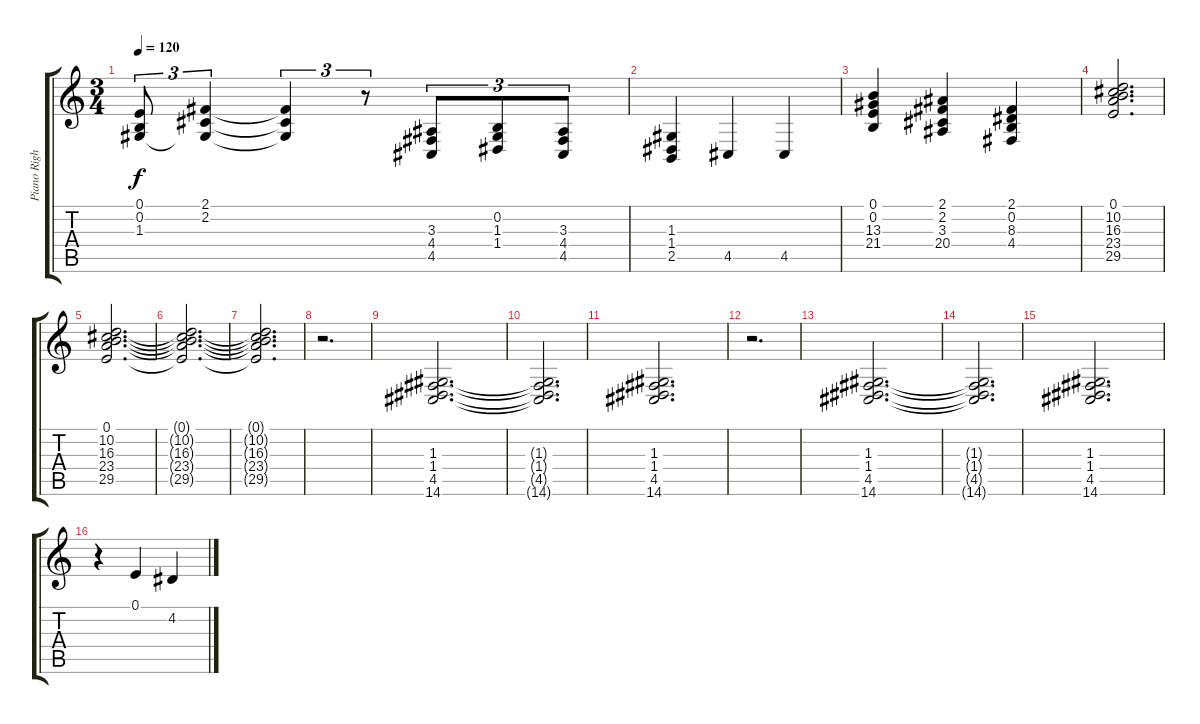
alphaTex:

\track ("Piano Right Hand" "Piano Righ") {instrument acousticgrandpiano}
\staff {score tabs}
\tuning (E4 B3 G3 D3 A2 E2) {hide}
\ts (3 4)
\tempo 120
\clef g2
\ks c
(0.1 0.2 1.3).8{tu (3 2) dy f} (2.1 2.2 1.3{t}).4{tu (3 2)} (2.1{t} 2.2{t} 1.3{t}).4{tu (3 2)} r.8{tu (3 2)} (3.3 4.4 4.5).8{tu (3 2)} (0.2 1.3 1.4).8{tu (3 2)} (3.3 4.4 4.5).8{tu (3 2)} |
(1.3 1.4 2.5).4 4.5.4 4.5.4 |
(0.1 0.2 13.3 21.4).4 (2.1 2.2 3.3 20.4).4 (2.1 0.2 8.3 4.4).4 |
(0.1 10.2 16.3 23.4 29.5).2{d} |
(0.1 10.2 16.3 23.4 29.5).2{d} |
(0.1{t} 10.2{t} 16.3{t} 23.4{t} 29.5{t}).2{d} |
(0.1{t} 10.2{t} 16.3{t} 23.4{t} 29.5{t}).2{d} |
r.2{d} |
(1.3 1.4 4.5 14.6).2{d} |
(1.3{t} 1.4{t} 4.5{t} 14.6{t}).2{d} |
(1.3 1.4 4.5 14.6).2{d} |
r.2{d} |
(1.3 1.4 4.5 14.6).2{d} |
(1.3{t} 1.4{t} 4.5{t} 14.6{t}).2{d} |
(1.3 1.4 4.5 14.6).2{d} |
r.4 0.1.4 4.2.4
